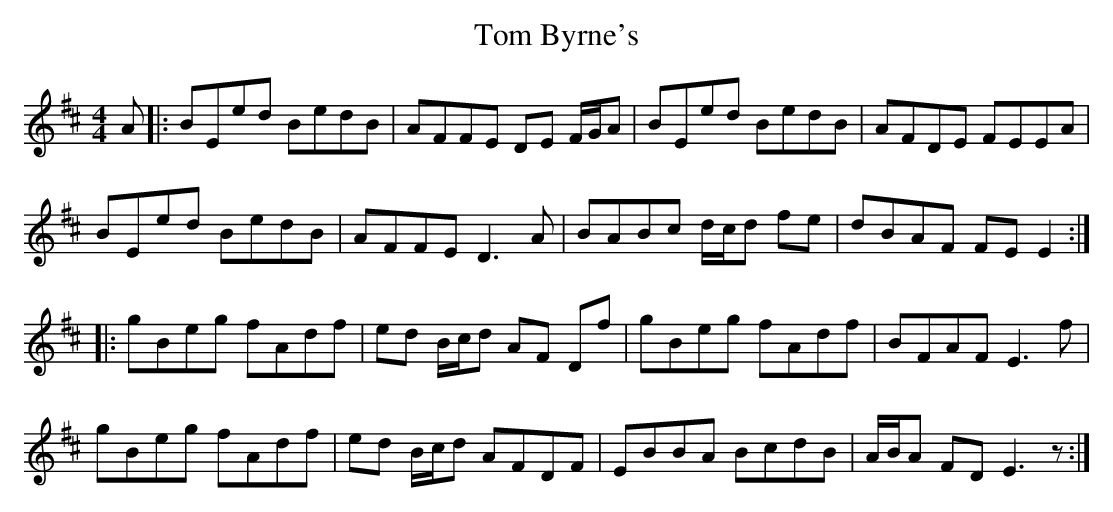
X:1
T: Tom Byrne's
M: 4/4
L: 1/8
K: Dmaj
A|:BEed BedB|AFFE DE F/G/A|BEed BedB|AFDE FEEA|
BEed BedB|AFFE D3 A|BABc d/c/d fe|dBAF FE E2:|
|:gBeg fAdf|ed B/c/d AF Df|gBeg fAdf|BFAF E3 f|
gBeg fAdf|ed B/c/d AFDF|EBBA BcdB|A/2B/2A FD E3 z:|
